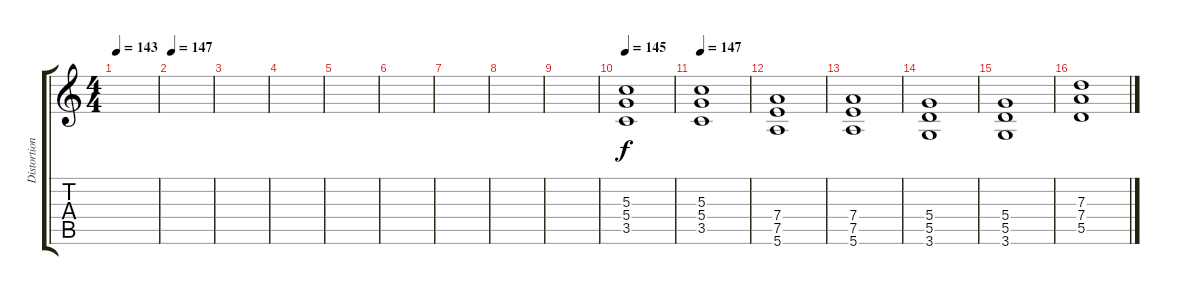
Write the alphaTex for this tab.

\track ("Distortion Guitar" "Distortion") {instrument distortionguitar}
\staff {score tabs}
\tuning (E4 B3 G3 D3 A2 E2) {hide}
\ts (4 4)
\tempo 143
\clef g2
\ks c
|
\tempo 147
|
|
|
|
|
|
|
|
\tempo 145
(5.3 5.4 3.5).1 |
\tempo 147
(5.3 5.4 3.5).1 |
(7.4 7.5 5.6).1 |
(7.4 7.5 5.6).1 |
(5.4 5.5 3.6).1 |
(5.4 5.5 3.6).1 |
(7.3 7.4 5.5).1
